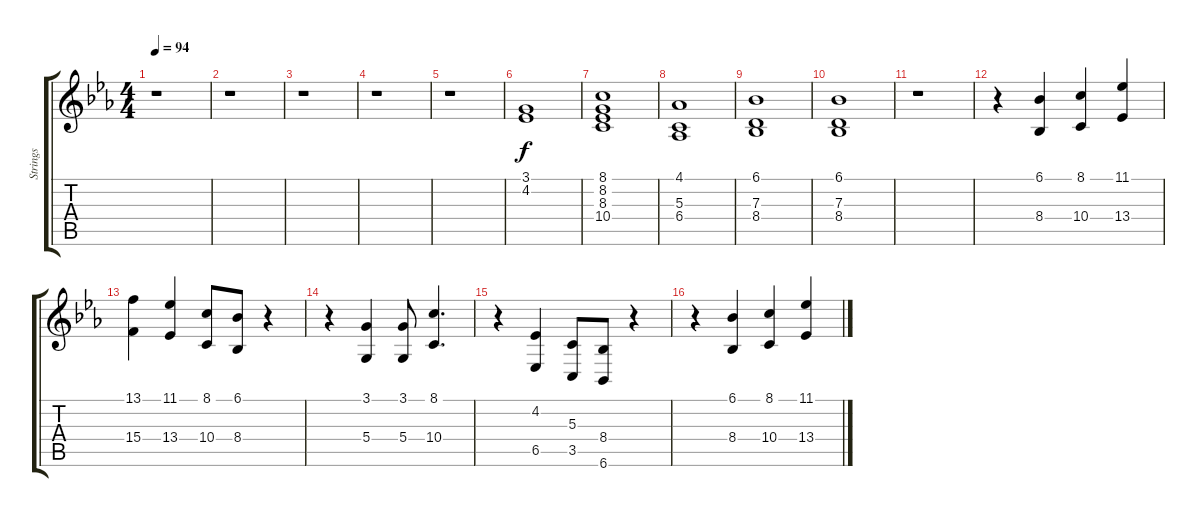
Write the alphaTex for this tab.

\track ("Strings" "Strings") {instrument stringensemble1}
\staff {score tabs}
\tuning (E4 B3 G3 D3 A2 E2) {hide}
\ts (4 4)
\tempo 94
\clef g2
\ks eb
r.1{dy f} |
r.1 |
r.1 |
r.1 |
r.1 |
(3.1 4.2).1 |
(8.1 8.2 8.3 10.4).1 |
(4.1 5.3 6.4).1 |
(6.1 7.3 8.4).1 |
(6.1 7.3 8.4).1 |
r.1 |
r.4 (6.1 8.4).4 (8.1 10.4).4 (11.1 13.4).4 |
(13.1 15.4).4 (11.1 13.4).4 (8.1 10.4).8 (6.1 8.4).8 r.4 |
r.4 (3.1 5.4).4 (3.1 5.4).8 (8.1 10.4).4{d} |
r.4 (4.2 6.5).4 (5.3 3.5).8 (8.4 6.6).8 r.4 |
r.4 (6.1 8.4).4 (8.1 10.4).4 (11.1 13.4).4
